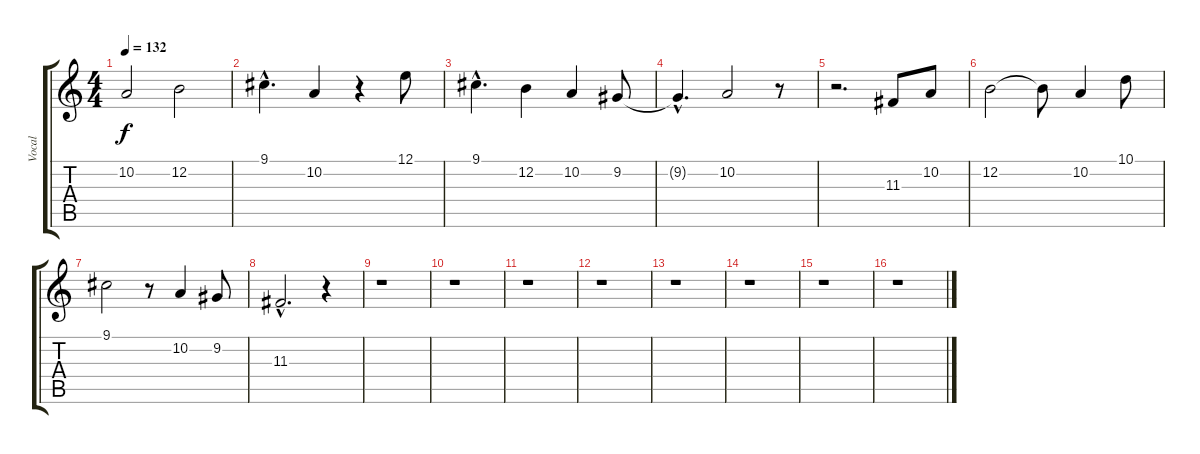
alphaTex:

\track ("Vocal" "Vocal") {instrument cello}
\staff {score tabs}
\tuning (E4 B3 G3 D3 A2 E2) {hide}
\ts (4 4)
\tempo 132
\clef g2
\ks c
10.2.2{dy f} 12.2.2 |
9.1{hac}.4{d} 10.2.4 r.4 12.1.8 |
9.1{hac}.4{d} 12.2.4 10.2.4 9.2.8 |
9.2{hac t}.4{d} 10.2.2 r.8 |
r.2{d} 11.3.8 10.2.8 |
12.2.2 12.2{t}.8 10.2.4 10.1.8 |
9.1.2 r.8 10.2.4 9.2.8 |
11.3{hac}.2{d} r.4 |
r.1 |
r.1 |
r.1 |
r.1 |
r.1 |
r.1 |
r.1 |
r.1
